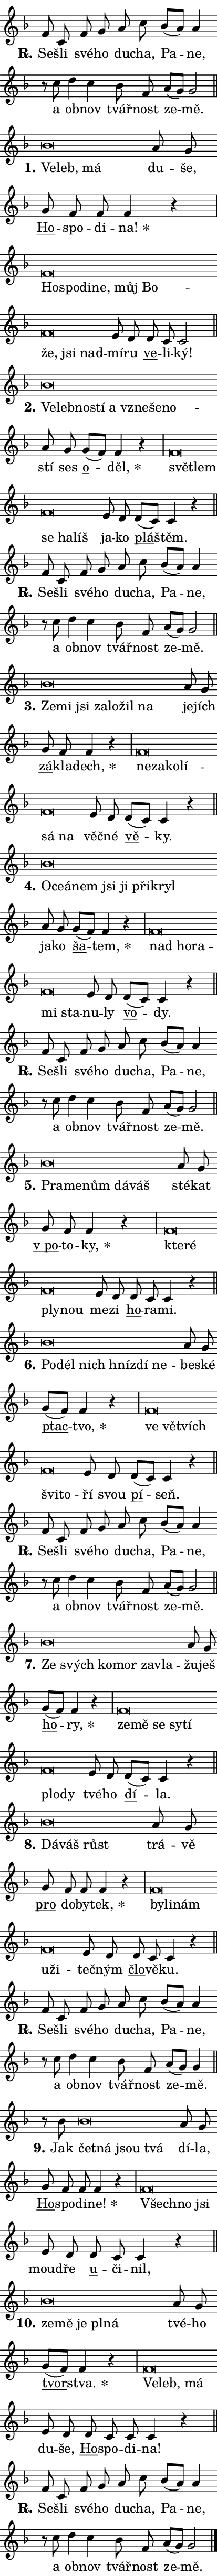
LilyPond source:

\version "2.22.1"
\header { tagline = "" }
\paper {
  indent = 0\cm
  top-margin = 0\cm
  right-margin = 0\cm
  bottom-margin = 0\cm
  left-margin = 0\cm
  paper-width = 7\cm
  page-breaking = #ly:one-page-breaking
  system-system-spacing.basic-distance = #11
  score-system-spacing.basic-distance = #11
  ragged-last = ##f
}


%% Author: Thomas Morley
%% https://lists.gnu.org/archive/html/lilypond-user/2020-05/msg00002.html
#(define (line-position grob)
"Returns position of @var[grob} in current system:
   @code{'start}, if at first time-step
   @code{'end}, if at last time-step
   @code{'middle} otherwise
"
  (let* ((col (ly:item-get-column grob))
         (ln (ly:grob-object col 'left-neighbor))
         (rn (ly:grob-object col 'right-neighbor))
         (col-to-check-left (if (ly:grob? ln) ln col))
         (col-to-check-right (if (ly:grob? rn) rn col))
         (break-dir-left
           (and
             (ly:grob-property col-to-check-left 'non-musical #f)
             (ly:item-break-dir col-to-check-left)))
         (break-dir-right
           (and
             (ly:grob-property col-to-check-right 'non-musical #f)
             (ly:item-break-dir col-to-check-right))))
        (cond ((eqv? 1 break-dir-left) 'start)
              ((eqv? -1 break-dir-right) 'end)
              (else 'middle))))

#(define (tranparent-at-line-position vctor)
  (lambda (grob)
  "Relying on @code{line-position} select the relevant enry from @var{vctor}.
Used to determine transparency,"
    (case (line-position grob)
      ((end) (not (vector-ref vctor 0)))
      ((middle) (not (vector-ref vctor 1)))
      ((start) (not (vector-ref vctor 2))))))

noteHeadBreakVisibility =
#(define-music-function (break-visibility)(vector?)
"Makes @code{NoteHead}s transparent relying on @var{break-visibility}"
#{
  \override NoteHead.transparent =
    #(tranparent-at-line-position break-visibility)
#})

#(define delete-ledgers-for-transparent-note-heads
  (lambda (grob)
    "Reads whether a @code{NoteHead} is transparent.
If so this @code{NoteHead} is removed from @code{'note-heads} from
@var{grob}, which is supposed to be @code{LedgerLineSpanner}.
As a result ledgers are not printed for this @code{NoteHead}"
    (let* ((nhds-array (ly:grob-object grob 'note-heads))
           (nhds-list
             (if (ly:grob-array? nhds-array)
                 (ly:grob-array->list nhds-array)
                 '()))
           ;; Relies on the transparent-property being done before
           ;; Staff.LedgerLineSpanner.after-line-breaking is executed.
           ;; This is fragile ...
           (to-keep
             (remove
               (lambda (nhd)
                 (ly:grob-property nhd 'transparent #f))
               nhds-list)))
      ;; TODO find a better method to iterate over grob-arrays, similiar
      ;; to filter/remove etc for lists
      ;; For now rebuilt from scratch
      (set! (ly:grob-object grob 'note-heads)  '())
      (for-each
        (lambda (nhd)
          (ly:pointer-group-interface::add-grob grob 'note-heads nhd))
        to-keep))))

hideNotes = {
  \noteHeadBreakVisibility #begin-of-line-visible
}
unHideNotes = {
  \noteHeadBreakVisibility #all-visible
}

% work-around for resetting accidentals
% https://lilypond.org/doc/v2.23/Documentation/notation/displaying-rhythms#unmetered-music
cadenzaMeasure = {
  \cadenzaOff
  \partial 1024 s1024
  \cadenzaOn
}

#(define-markup-command (accent layout props text) (markup?)
  "Underline accented syllable"
  (interpret-markup layout props
    #{\markup \override #'(offset . 4.3) \underline { #text }#}))

responsum = \markup \concat {
  "R" \hspace #-1.05 \path #0.1 #'((moveto 0 0.07) (lineto 0.9 0.8)) \hspace #0.05 "."
}

\layout {
    \context {
        \Staff
        \remove "Time_signature_engraver"
        \override LedgerLineSpanner.after-line-breaking = #delete-ledgers-for-transparent-note-heads
    }
    \context {
        \Voice {
            \override NoteHead.output-attributes = #'((class . "notehead"))
            \override Hairpin.height = #0.55
        }
    }
    \context {
        \Lyrics {
            \override StanzaNumber.output-attributes = #'((class . "stanzanumber"))
            \override LyricSpace.minimum-distance = #0.9
            \override LyricText.font-name = #"TeX Gyre Schola"
            \override LyricText.font-size = 1
            \override StanzaNumber.font-name = #"TeX Gyre Schola Bold"
            \override StanzaNumber.font-size = 1
        }
    }
}

% magnetic-lyrics.ily
%
%   written by
%     Jean Abou Samra <jean@abou-samra.fr>
%     Werner Lemberg <wl@gnu.org>
%
%   adapted by
%     Jiri Hon <jiri.hon@gmail.com>
%
% Version 2022-Apr-15

% https://www.mail-archive.com/lilypond-user@gnu.org/msg149350.html

#(define (Left_hyphen_pointer_engraver context)
   "Collect syllable-hyphen-syllable occurrences in lyrics and store
them in properties.  This engraver only looks to the left.  For
example, if the lyrics input is @code{foo -- bar}, it does the
following.

@itemize @bullet
@item
Set the @code{text} property of the @code{LyricHyphen} grob between
@q{foo} and @q{bar} to @code{foo}.

@item
Set the @code{left-hyphen} property of the @code{LyricText} grob with
text @q{foo} to the @code{LyricHyphen} grob between @q{foo} and
@q{bar}.
@end itemize

Use this auxiliary engraver in combination with the
@code{lyric-@/text::@/apply-@/magnetic-@/offset!} hook."
   (let ((hyphen #f)
         (text #f))
     (make-engraver
      (acknowledgers
       ((lyric-syllable-interface engraver grob source-engraver)
        (set! text grob)))
      (end-acknowledgers
       ((lyric-hyphen-interface engraver grob source-engraver)
        ;(when (not (grob::has-interface grob 'lyric-space-interface))
          (set! hyphen grob)));)
      ((stop-translation-timestep engraver)
       (when (and text hyphen)
         (ly:grob-set-object! text 'left-hyphen hyphen))
       (set! text #f)
       (set! hyphen #f)))))

#(define (lyric-text::apply-magnetic-offset! grob)
   "If the space between two syllables is less than the value in
property @code{LyricText@/.details@/.squash-threshold}, move the right
syllable to the left so that it gets concatenated with the left
syllable.

Use this function as a hook for
@code{LyricText@/.after-@/line-@/breaking} if the
@code{Left_@/hyphen_@/pointer_@/engraver} is active."
   (let ((hyphen (ly:grob-object grob 'left-hyphen #f)))
     (when hyphen
       (let ((left-text (ly:spanner-bound hyphen LEFT)))
         (when (grob::has-interface left-text 'lyric-syllable-interface)
           (let* ((common (ly:grob-common-refpoint grob left-text X))
                  (this-x-ext (ly:grob-extent grob common X))
                  (left-x-ext
                   (begin
                     ;; Trigger magnetism for left-text.
                     (ly:grob-property left-text 'after-line-breaking)
                     (ly:grob-extent left-text common X)))
                  ;; `delta` is the gap width between two syllables.
                  (delta (- (interval-start this-x-ext)
                            (interval-end left-x-ext)))
                  (details (ly:grob-property grob 'details))
                  (threshold (assoc-get 'squash-threshold details 0.2)))
             (when (< delta threshold)
               (let* (;; We have to manipulate the input text so that
                      ;; ligatures crossing syllable boundaries are not
                      ;; disabled.  For languages based on the Latin
                      ;; script this is essentially a beautification.
                      ;; However, for non-Western scripts it can be a
                      ;; necessity.
                      (lt (ly:grob-property left-text 'text))
                      (rt (ly:grob-property grob 'text))
                      (is-space (grob::has-interface hyphen 'lyric-space-interface))
                      (space (if is-space " " ""))
                      (space-markup (grob-interpret-markup grob " "))
                      (space-size (interval-length (ly:stencil-extent space-markup X)))
                      (extra-delta (if is-space space-size 0))
                      ;; Append new syllable.
                      (ltrt-space (if (and (string? lt) (string? rt))
                                (string-append lt space rt)
                                (make-concat-markup (list lt space rt))))
                      ;; Right-align `ltrt` to the right side.
                      (ltrt-space-markup (grob-interpret-markup
                               grob
                               (make-translate-markup
                                (cons (interval-length this-x-ext) 0)
                                (make-right-align-markup ltrt-space)))))
                 (begin
                   ;; Don't print `left-text`.
                   (ly:grob-set-property! left-text 'stencil #f)
                   ;; Set text and stencil (which holds all collected
                   ;; syllables so far) and shift it to the left.
                   (ly:grob-set-property! grob 'text ltrt-space)
                   (ly:grob-set-property! grob 'stencil ltrt-space-markup)
                   (ly:grob-translate-axis! grob (- (- delta extra-delta)) X))))))))))


#(define (lyric-hyphen::displace-bounds-first grob)
   ;; Make very sure this callback isn't triggered too early.
   (let ((left (ly:spanner-bound grob LEFT))
         (right (ly:spanner-bound grob RIGHT)))
     (ly:grob-property left 'after-line-breaking)
     (ly:grob-property right 'after-line-breaking)
     (ly:lyric-hyphen::print grob)))

squashThreshold = #0.4

\layout {
  \context {
    \Lyrics
    \consists #Left_hyphen_pointer_engraver
    \override LyricText.after-line-breaking =
      #lyric-text::apply-magnetic-offset!
    \override LyricHyphen.stencil = #lyric-hyphen::displace-bounds-first
    \override LyricText.details.squash-threshold = \squashThreshold
    \override LyricHyphen.minimum-distance = 0
    \override LyricHyphen.minimum-length = \squashThreshold
  }
}

squash = \override LyricText.details.squash-threshold = 9999
unSquash = \override LyricText.details.squash-threshold = \squashThreshold

left = \override LyricText.self-alignment-X = #LEFT
unLeft = \revert LyricText.self-alignment-X

starOffset = #(lambda (grob) 
                (let ((x_offset (ly:self-alignment-interface::aligned-on-x-parent grob)))
                  (if (= x_offset 0) 0 (+ x_offset 1.2))))

star = #(define-music-function (syllable)(string?)
"Append star separator at the end of a syllable"
#{
  \once \override LyricText.X-offset = #starOffset
  \lyricmode { \markup {
    #syllable
    \override #'((font-name . "TeX Gyre Schola Bold")) \hspace #0.2 \lower #0.65 \larger "*"
  } }
#})

starAccent = #(define-music-function (syllable)(string?)
"Append star separator at the end of a syllable and make accent"
#{
  \once \override LyricText.X-offset = #starOffset
  \lyricmode { \markup {
    \accent #syllable
    \override #'((font-name . "TeX Gyre Schola Bold")) \hspace #0.2 \lower #0.65 \larger "*"
  } }
#})

breath = #(define-music-function (syllable)(string?)
"Append breathing indicator at the end of a syllable"
#{
  \lyricmode { \markup { #syllable "+" } }
#})

optionalBreath = #(define-music-function (syllable)(string?)
"Append optional breathing indicator at the end of a syllable"
#{
  \lyricmode { \markup { #syllable "(+)" } }
#})


\score {
    <<
        \new Voice = "melody" { \cadenzaOn \key f \major \relative { f'8 c f g a c \bar "" bes[( a)] a4 \bar "" r8 c d4 c \bar "" bes8 f \bar "" a[( g)] g2 \cadenzaMeasure \bar "||" \break }
\relative { bes'\breve*1/16 \hideNotes \breve*1/16 \breve*1/16 \bar "" \unHideNotes a8 g \bar "" g f f f4 r \cadenzaMeasure \bar "|" f\breve*1/16 \hideNotes \breve*1/16 \bar "" \breve*1/16 \bar "" \breve*1/16 \bar "" \breve*1/16 \bar "" \breve*1/16 \bar "" \breve*1/16 \bar "" \breve*1/16 \breve*1/16 \bar "" \unHideNotes e8 d \bar "" d c c2 \cadenzaMeasure \bar "||" \break }
\relative { bes'\breve*1/16 \hideNotes \breve*1/16 \bar "" \breve*1/16 \bar "" \breve*1/16 \bar "" \breve*1/16 \bar "" \breve*1/16 \bar "" \breve*1/16 \breve*1/16 \bar "" \unHideNotes a8 g \bar "" g[( f)] f4 r \cadenzaMeasure \bar "|" f\breve*1/16 \hideNotes \breve*1/16 \bar "" \breve*1/16 \bar "" \breve*1/16 \breve*1/16 \bar "" \unHideNotes e8 d \bar "" d[( c)] c4 r \cadenzaMeasure \bar "||" \break }
\relative { f'8 c f g a c \bar "" bes[( a)] a4 \bar "" r8 c d4 c \bar "" bes8 f \bar "" a[( g)] g2 \cadenzaMeasure \bar "||" \break }
\relative { bes'\breve*1/16 \hideNotes \breve*1/16 \bar "" \breve*1/16 \bar "" \breve*1/16 \bar "" \breve*1/16 \bar "" \breve*1/16 \breve*1/16 \bar "" \unHideNotes a8 g \bar "" g f f4 r \cadenzaMeasure \bar "|" f\breve*1/16 \hideNotes \breve*1/16 \bar "" \breve*1/16 \bar "" \breve*1/16 \bar "" \breve*1/16 \breve*1/16 \bar "" \unHideNotes e8 d \bar "" d[( c)] c4 r \cadenzaMeasure \bar "||" \break }
\relative { bes'\breve*1/16 \hideNotes \breve*1/16 \bar "" \breve*1/16 \bar "" \breve*1/16 \bar "" \breve*1/16 \bar "" \breve*1/16 \bar "" \breve*1/16 \breve*1/16 \bar "" \unHideNotes a8 g \bar "" g[( f)] f4 r \cadenzaMeasure \bar "|" f\breve*1/16 \hideNotes \breve*1/16 \bar "" \breve*1/16 \bar "" \breve*1/16 \breve*1/16 \bar "" \unHideNotes e8 d \bar "" d[( c)] c4 r \cadenzaMeasure \bar "||" \break }
\relative { f'8 c f g a c \bar "" bes[( a)] a4 \bar "" r8 c d4 c \bar "" bes8 f \bar "" a[( g)] g2 \cadenzaMeasure \bar "||" \break }
\relative { bes'\breve*1/16 \hideNotes \breve*1/16 \bar "" \breve*1/16 \bar "" \breve*1/16 \breve*1/16 \bar "" \unHideNotes a8 g \bar "" g f f4 r \cadenzaMeasure \bar "|" f\breve*1/16 \hideNotes \breve*1/16 \bar "" \breve*1/16 \breve*1/16 \bar "" \unHideNotes e8 d \bar "" d c c4 r \cadenzaMeasure \bar "||" \break }
\relative { bes'\breve*1/16 \hideNotes \breve*1/16 \bar "" \breve*1/16 \bar "" \breve*1/16 \bar "" \breve*1/16 \breve*1/16 \bar "" \unHideNotes a8 g \bar "" g[( f)] f4 r \cadenzaMeasure \bar "|" f\breve*1/16 \hideNotes \breve*1/16 \bar "" \breve*1/16 \bar "" \breve*1/16 \breve*1/16 \bar "" \unHideNotes e8 d \bar "" d[( c)] c4 r \cadenzaMeasure \bar "||" \break }
\relative { f'8 c f g a c \bar "" bes[( a)] a4 \bar "" r8 c d4 c \bar "" bes8 f \bar "" a[( g)] g2 \cadenzaMeasure \bar "||" \break }
\relative { bes'\breve*1/16 \hideNotes \breve*1/16 \bar "" \breve*1/16 \bar "" \breve*1/16 \bar "" \breve*1/16 \breve*1/16 \bar "" \unHideNotes a8 g \bar "" g[( f)] f4 r \cadenzaMeasure \bar "|" f\breve*1/16 \hideNotes \breve*1/16 \bar "" \breve*1/16 \bar "" \breve*1/16 \bar "" \breve*1/16 \bar "" \breve*1/16 \breve*1/16 \bar "" \unHideNotes e8 d \bar "" d[( c)] c4 r \cadenzaMeasure \bar "||" \break }
\relative { bes'\breve*1/16 \hideNotes \breve*1/16 \breve*1/16 \bar "" \unHideNotes a8 g \bar "" g f f f4 r \cadenzaMeasure \bar "|" f\breve*1/16 \hideNotes \breve*1/16 \bar "" \breve*1/16 \bar "" \breve*1/16 \breve*1/16 \bar "" \unHideNotes e8 d \bar "" d c c4 r \cadenzaMeasure \bar "||" \break }
\relative { f'8 c f g a c \bar "" bes[( a)] a4 \bar "" r8 c d4 c \bar "" bes8 f \bar "" a[( g)] g4 \cadenzaMeasure \bar "||" \break }
\relative { r8 bes' bes\breve*1/16 \hideNotes \breve*1/16 \bar "" \breve*1/16 \breve*1/16 \bar "" \unHideNotes a8 g \bar "" g f f f4 r \cadenzaMeasure \bar "|" f\breve*1/16 \hideNotes \breve*1/16 \breve*1/16 \bar "" \unHideNotes e8 d \bar "" d c c4 r \cadenzaMeasure \bar "||" \break }
\relative { bes'\breve*1/16 \hideNotes \breve*1/16 \bar "" \breve*1/16 \bar "" \breve*1/16 \breve*1/16 \bar "" \unHideNotes a8 g \bar "" g[( f)] f4 r \cadenzaMeasure \bar "|" f\breve*1/16 \hideNotes \breve*1/16 \breve*1/16 \bar "" \unHideNotes e8 d \bar "" d c c c4 r \cadenzaMeasure \bar "||" \break }
\relative { f'8 c f g a c \bar "" bes[( a)] a4 \bar "" r8 c d4 c \bar "" bes8 f \bar "" a[( g)] g2 \cadenzaMeasure \bar "||" \break } \bar "|." }
        \new Lyrics \lyricsto "melody" { \lyricmode { \set stanza = \responsum
Se -- šli své -- ho du -- cha, Pa -- ne, a ob -- nov tvář -- nost ze -- mě.
\set stanza = "1."
\left Ve -- \squash leb, má \unLeft \unSquash du -- še, \markup \accent Ho -- spo -- di -- \star na! \left Ho -- \squash spo -- di -- ne, můj Bo -- že, jsi nad -- \unLeft \unSquash mí -- ru \markup \accent ve -- li -- ký!
\set stanza = "2."
\left Ve -- \squash leb -- no -- stí a vzne -- še -- no -- \unLeft \unSquash stí ses \markup \accent o -- \star děl, \left svě -- \squash tlem se ha -- líš \unLeft \unSquash ja -- ko \markup \accent plá -- štěm.
\set stanza = \responsum
Se -- šli své -- ho du -- cha, Pa -- ne, a ob -- nov tvář -- nost ze -- mě.
\set stanza = "3."
\left Ze -- \squash mi jsi za -- lo -- žil na \unLeft \unSquash je -- jích \markup \accent zá -- kla -- \star dech, \left ne -- \squash za -- ko -- lí -- sá na \unLeft \unSquash věč -- né \markup \accent vě -- ky.
\set stanza = "4."
\left O -- \squash ce -- á -- nem jsi ji při -- kryl \unLeft \unSquash ja -- ko \markup \accent ša -- \star tem, \left nad \squash ho -- ra -- mi sta -- \unLeft \unSquash nu -- ly \markup \accent vo -- dy.
\set stanza = \responsum
Se -- šli své -- ho du -- cha, Pa -- ne, a ob -- nov tvář -- nost ze -- mě.
\set stanza = "5."
\left Pra -- \squash me -- nům dá -- váš \unLeft \unSquash sté -- kat \markup \accent "v po" -- to -- \star ky, \left kte -- \squash ré ply -- nou \unLeft \unSquash me -- zi \markup \accent ho -- ra -- mi.
\set stanza = "6."
\left Po -- \squash dél nich hníz -- dí ne -- \unLeft \unSquash be -- ské \markup \accent ptac -- \star tvo, \left ve \squash vět -- vích švi -- to -- \unLeft \unSquash ří svou \markup \accent pí -- seň.
\set stanza = \responsum
Se -- šli své -- ho du -- cha, Pa -- ne, a ob -- nov tvář -- nost ze -- mě.
\set stanza = "7."
\left Ze \squash svých ko -- mor za -- vla -- \unLeft \unSquash žu -- ješ \markup \accent ho -- \star ry, \left ze -- \squash mě se sy -- tí plo -- dy \unLeft \unSquash tvé -- ho \markup \accent dí -- la.
\set stanza = "8."
\left Dá -- \squash váš růst \unLeft \unSquash trá -- vě \markup \accent pro do -- by -- \star tek, \left by -- \squash li -- nám u -- ži -- \unLeft \unSquash teč -- ným \markup \accent člo -- vě -- ku.
\set stanza = \responsum
Se -- šli své -- ho du -- cha, Pa -- ne, a ob -- nov tvář -- nost ze -- mě.
\set stanza = "9."
Jak \left čet -- \squash ná jsou tvá \unLeft \unSquash dí -- la, \markup \accent Ho -- spo -- di -- \star ne! \left Všech -- \squash no jsi \unLeft \unSquash moud -- ře \markup \accent u -- či -- nil,
\set stanza = "10."
\left ze -- \squash mě je pl -- ná \unLeft \unSquash tvé -- ho \markup \accent tvor -- \star stva. \left Ve -- \squash leb, má \unLeft \unSquash du -- še, \markup \accent Ho -- spo -- di -- na!
\set stanza = \responsum
Se -- šli své -- ho du -- cha, Pa -- ne, a ob -- nov tvář -- nost ze -- mě. } }
    >>
    \layout {}
}
